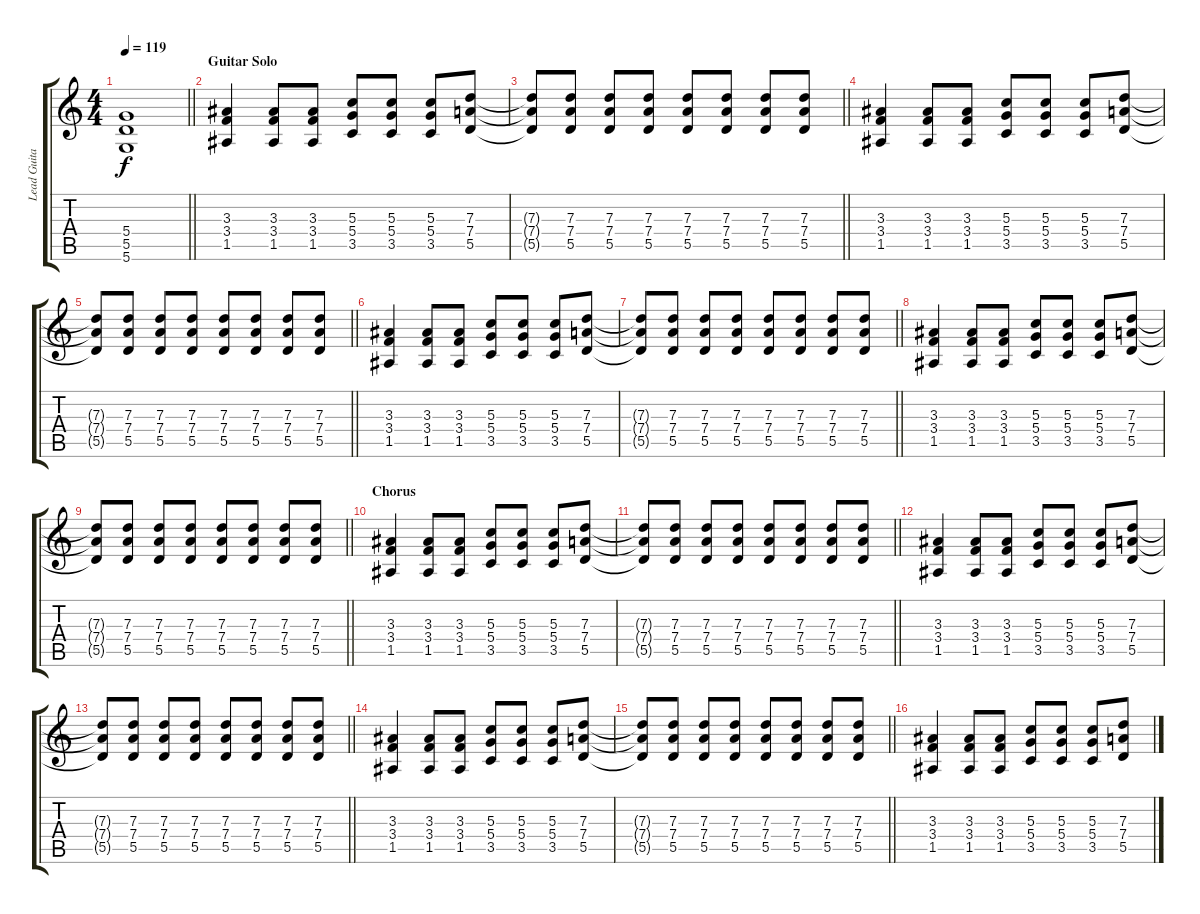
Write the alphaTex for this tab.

\track ("Lead Guitar" "Lead Guita") {instrument overdrivenguitar}
\staff {score tabs}
\tuning (E4 B3 G3 D3 A2 D2) {hide}
\ts (4 4)
\tempo 119
\clef g2
\barLineRight lightlight
\ks c
(5.4 5.5 5.6).1{dy f} |
\section ("" "Guitar Solo")
(3.3 3.4 1.5).4 (3.3 3.4 1.5).8 (3.3 3.4 1.5).8 (5.3 5.4 3.5).8 (5.3 5.4 3.5).8 (5.3 5.4 3.5).8 (7.3 7.4 5.5).8 |
\barLineRight lightlight
(7.3{t} 7.4{t} 5.5{t}).8 (7.3 7.4 5.5).8 (7.3 7.4 5.5).8 (7.3 7.4 5.5).8 (7.3 7.4 5.5).8 (7.3 7.4 5.5).8 (7.3 7.4 5.5).8 (7.3 7.4 5.5).8 |
(3.3 3.4 1.5).4 (3.3 3.4 1.5).8 (3.3 3.4 1.5).8 (5.3 5.4 3.5).8 (5.3 5.4 3.5).8 (5.3 5.4 3.5).8 (7.3 7.4 5.5).8 |
\barLineRight lightlight
(7.3{t} 7.4{t} 5.5{t}).8 (7.3 7.4 5.5).8 (7.3 7.4 5.5).8 (7.3 7.4 5.5).8 (7.3 7.4 5.5).8 (7.3 7.4 5.5).8 (7.3 7.4 5.5).8 (7.3 7.4 5.5).8 |
(3.3 3.4 1.5).4 (3.3 3.4 1.5).8 (3.3 3.4 1.5).8 (5.3 5.4 3.5).8 (5.3 5.4 3.5).8 (5.3 5.4 3.5).8 (7.3 7.4 5.5).8 |
\barLineRight lightlight
(7.3{t} 7.4{t} 5.5{t}).8 (7.3 7.4 5.5).8 (7.3 7.4 5.5).8 (7.3 7.4 5.5).8 (7.3 7.4 5.5).8 (7.3 7.4 5.5).8 (7.3 7.4 5.5).8 (7.3 7.4 5.5).8 |
(3.3 3.4 1.5).4 (3.3 3.4 1.5).8 (3.3 3.4 1.5).8 (5.3 5.4 3.5).8 (5.3 5.4 3.5).8 (5.3 5.4 3.5).8 (7.3 7.4 5.5).8 |
\barLineRight lightlight
(7.3{t} 7.4{t} 5.5{t}).8 (7.3 7.4 5.5).8 (7.3 7.4 5.5).8 (7.3 7.4 5.5).8 (7.3 7.4 5.5).8 (7.3 7.4 5.5).8 (7.3 7.4 5.5).8 (7.3 7.4 5.5).8 |
\section ("" "Chorus")
(3.3 3.4 1.5).4 (3.3 3.4 1.5).8 (3.3 3.4 1.5).8 (5.3 5.4 3.5).8 (5.3 5.4 3.5).8 (5.3 5.4 3.5).8 (7.3 7.4 5.5).8 |
\barLineRight lightlight
(7.3{t} 7.4{t} 5.5{t}).8 (7.3 7.4 5.5).8 (7.3 7.4 5.5).8 (7.3 7.4 5.5).8 (7.3 7.4 5.5).8 (7.3 7.4 5.5).8 (7.3 7.4 5.5).8 (7.3 7.4 5.5).8 |
(3.3 3.4 1.5).4 (3.3 3.4 1.5).8 (3.3 3.4 1.5).8 (5.3 5.4 3.5).8 (5.3 5.4 3.5).8 (5.3 5.4 3.5).8 (7.3 7.4 5.5).8 |
\barLineRight lightlight
(7.3{t} 7.4{t} 5.5{t}).8 (7.3 7.4 5.5).8 (7.3 7.4 5.5).8 (7.3 7.4 5.5).8 (7.3 7.4 5.5).8 (7.3 7.4 5.5).8 (7.3 7.4 5.5).8 (7.3 7.4 5.5).8 |
(3.3 3.4 1.5).4 (3.3 3.4 1.5).8 (3.3 3.4 1.5).8 (5.3 5.4 3.5).8 (5.3 5.4 3.5).8 (5.3 5.4 3.5).8 (7.3 7.4 5.5).8 |
\barLineRight lightlight
(7.3{t} 7.4{t} 5.5{t}).8 (7.3 7.4 5.5).8 (7.3 7.4 5.5).8 (7.3 7.4 5.5).8 (7.3 7.4 5.5).8 (7.3 7.4 5.5).8 (7.3 7.4 5.5).8 (7.3 7.4 5.5).8 |
(3.3 3.4 1.5).4 (3.3 3.4 1.5).8 (3.3 3.4 1.5).8 (5.3 5.4 3.5).8 (5.3 5.4 3.5).8 (5.3 5.4 3.5).8 (7.3 7.4 5.5).8
